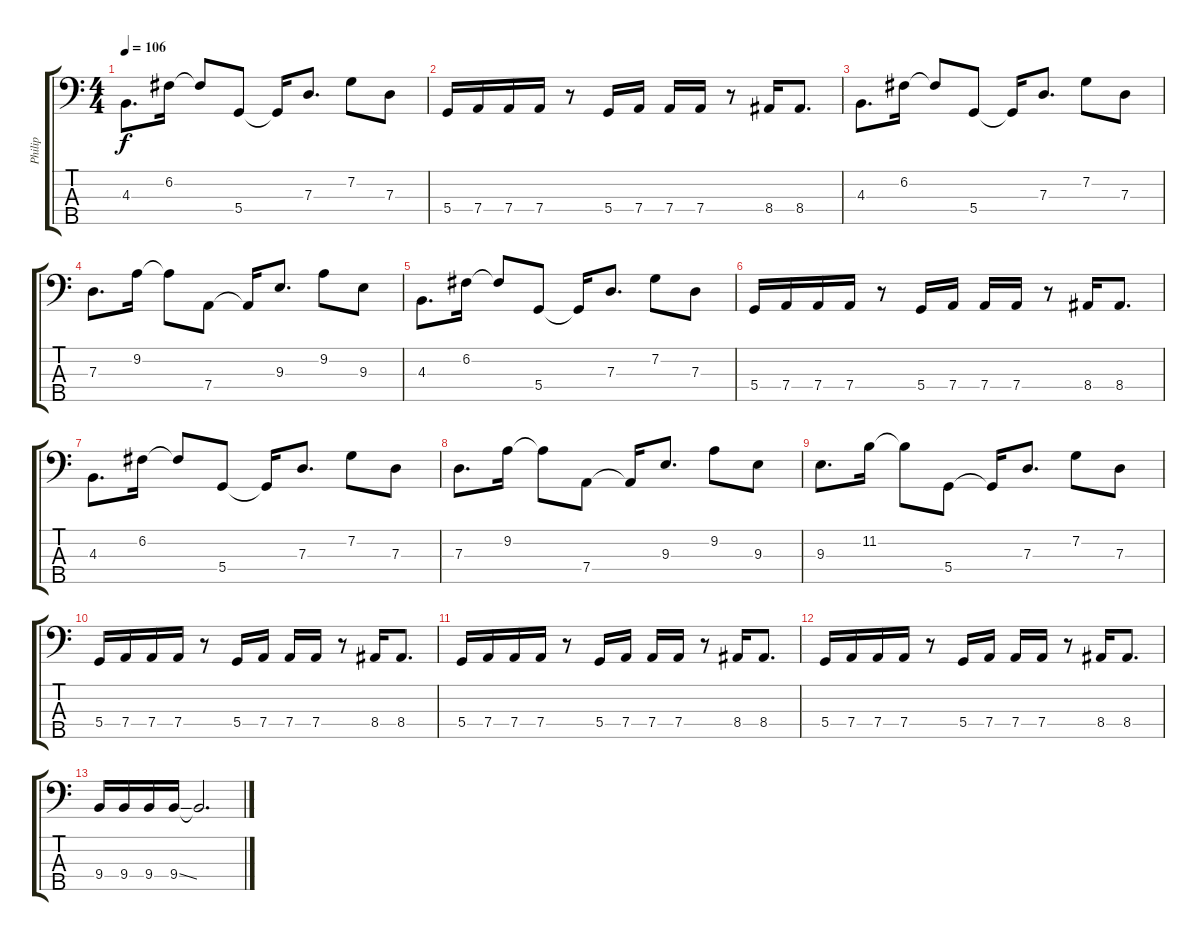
\track ("Philip " "Philip ") {instrument electricbasspick}
\staff {score tabs}
\tuning (F2 C2 G1 D1 A0) {hide}
\ts (4 4)
\tempo 106
\clef f4
\ks c
4.3.8{d dy f} 6.2.16 6.2{t}.8 5.4.8 5.4{t}.16 7.3.8{d} 7.2.8 7.3.8 |
5.4.16 7.4.16 7.4.16 7.4.16 r.8 5.4.16 7.4.16 7.4.16 7.4.16 r.8 8.4.16 8.4.8{d} |
4.3.8{d} 6.2.16 6.2{t}.8 5.4.8 5.4{t}.16 7.3.8{d} 7.2.8 7.3.8 |
7.3.8{d} 9.2.16 9.2{t}.8 7.4.8 7.4{t}.16 9.3.8{d} 9.2.8 9.3.8 |
4.3.8{d} 6.2.16 6.2{t}.8 5.4.8 5.4{t}.16 7.3.8{d} 7.2.8 7.3.8 |
5.4.16 7.4.16 7.4.16 7.4.16 r.8 5.4.16 7.4.16 7.4.16 7.4.16 r.8 8.4.16 8.4.8{d} |
4.3.8{d} 6.2.16 6.2{t}.8 5.4.8 5.4{t}.16 7.3.8{d} 7.2.8 7.3.8 |
7.3.8{d} 9.2.16 9.2{t}.8 7.4.8 7.4{t}.16 9.3.8{d} 9.2.8 9.3.8 |
9.3.8{d} 11.2.16 11.2{t}.8 5.4.8 5.4{t}.16 7.3.8{d} 7.2.8 7.3.8 |
5.4.16 7.4.16 7.4.16 7.4.16 r.8 5.4.16 7.4.16 7.4.16 7.4.16 r.8 8.4.16 8.4.8{d} |
5.4.16 7.4.16 7.4.16 7.4.16 r.8 5.4.16 7.4.16 7.4.16 7.4.16 r.8 8.4.16 8.4.8{d} |
5.4.16 7.4.16 7.4.16 7.4.16 r.8 5.4.16 7.4.16 7.4.16 7.4.16 r.8 8.4.16 8.4.8{d} |
9.4.16 9.4.16 9.4.16 9.4{ss}.16 9.4{t}.2{d}
